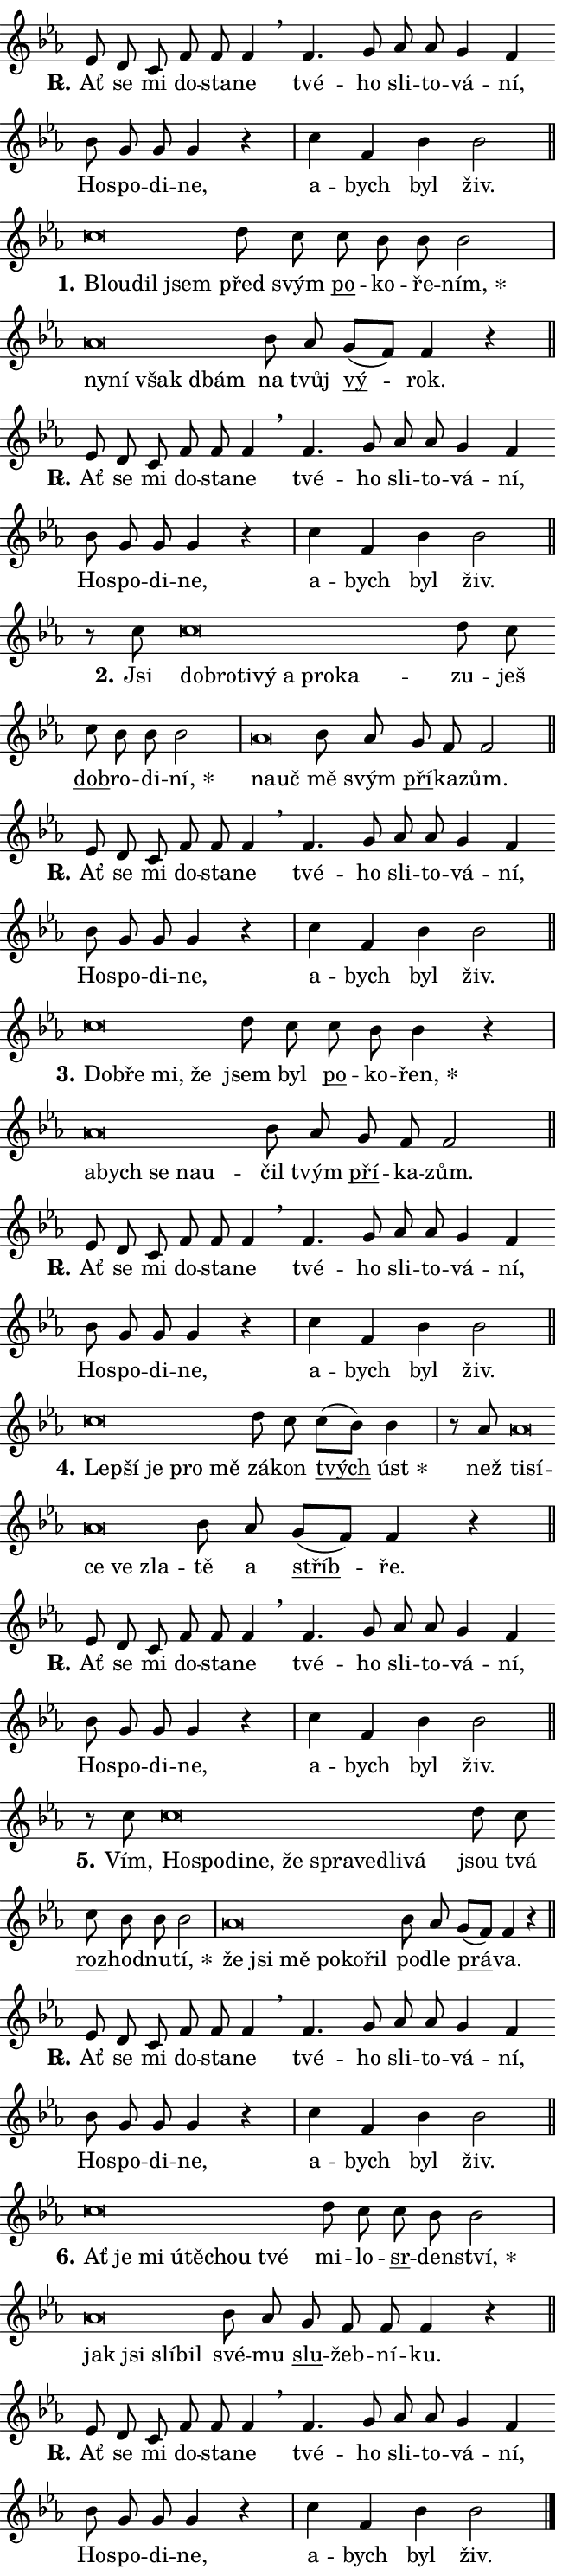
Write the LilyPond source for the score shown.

\version "2.24.0"
\header { tagline = "" }
\paper {
  indent = 0\cm
  top-margin = 0\cm
  right-margin = 0.13\cm % to fit lyric hyphens
  bottom-margin = 0\cm
  left-margin = 0\cm
  paper-width = 11\cm
  page-breaking = #ly:one-page-breaking
  system-system-spacing.basic-distance = #11
  score-system-spacing.basic-distance = #11
  ragged-last = ##f
}


%% Author: Thomas Morley
%% https://lists.gnu.org/archive/html/lilypond-user/2020-05/msg00002.html
#(define (line-position grob)
"Returns position of @var[grob} in current system:
   @code{'start}, if at first time-step
   @code{'end}, if at last time-step
   @code{'middle} otherwise
"
  (let* ((col (ly:item-get-column grob))
         (ln (ly:grob-object col 'left-neighbor))
         (rn (ly:grob-object col 'right-neighbor))
         (col-to-check-left (if (ly:grob? ln) ln col))
         (col-to-check-right (if (ly:grob? rn) rn col))
         (break-dir-left
           (and
             (ly:grob-property col-to-check-left 'non-musical #f)
             (ly:item-break-dir col-to-check-left)))
         (break-dir-right
           (and
             (ly:grob-property col-to-check-right 'non-musical #f)
             (ly:item-break-dir col-to-check-right))))
        (cond ((eqv? 1 break-dir-left) 'start)
              ((eqv? -1 break-dir-right) 'end)
              (else 'middle))))

#(define (tranparent-at-line-position vctor)
  (lambda (grob)
  "Relying on @code{line-position} select the relevant enry from @var{vctor}.
Used to determine transparency,"
    (case (line-position grob)
      ((end) (not (vector-ref vctor 0)))
      ((middle) (not (vector-ref vctor 1)))
      ((start) (not (vector-ref vctor 2))))))

noteHeadBreakVisibility =
#(define-music-function (break-visibility)(vector?)
"Makes @code{NoteHead}s transparent relying on @var{break-visibility}"
#{
  \override NoteHead.transparent =
    #(tranparent-at-line-position break-visibility)
#})

#(define delete-ledgers-for-transparent-note-heads
  (lambda (grob)
    "Reads whether a @code{NoteHead} is transparent.
If so this @code{NoteHead} is removed from @code{'note-heads} from
@var{grob}, which is supposed to be @code{LedgerLineSpanner}.
As a result ledgers are not printed for this @code{NoteHead}"
    (let* ((nhds-array (ly:grob-object grob 'note-heads))
           (nhds-list
             (if (ly:grob-array? nhds-array)
                 (ly:grob-array->list nhds-array)
                 '()))
           ;; Relies on the transparent-property being done before
           ;; Staff.LedgerLineSpanner.after-line-breaking is executed.
           ;; This is fragile ...
           (to-keep
             (remove
               (lambda (nhd)
                 (ly:grob-property nhd 'transparent #f))
               nhds-list)))
      ;; TODO find a better method to iterate over grob-arrays, similiar
      ;; to filter/remove etc for lists
      ;; For now rebuilt from scratch
      (set! (ly:grob-object grob 'note-heads)  '())
      (for-each
        (lambda (nhd)
          (ly:pointer-group-interface::add-grob grob 'note-heads nhd))
        to-keep))))

squashNotes = {
  \override NoteHead.X-extent = #'(-0.2 . 0.2)
  \override NoteHead.Y-extent = #'(-0.75 . 0)
  \override NoteHead.stencil =
    #(lambda (grob)
       (let ((pos (ly:grob-property grob 'staff-position)))
         (begin
           (if (< pos -7) (display "ERROR: Lower brevis then expected\n") (display ""))
           (if (<= pos -6) ly:text-interface::print ly:note-head::print))))
}
unSquashNotes = {
  \revert NoteHead.X-extent
  \revert NoteHead.Y-extent
  \revert NoteHead.stencil
}

hideNotes = \noteHeadBreakVisibility #begin-of-line-visible
unHideNotes = \noteHeadBreakVisibility #all-visible

% work-around for resetting accidentals
% https://lilypond.org/doc/v2.23/Documentation/notation/displaying-rhythms#unmetered-music
cadenzaMeasure = {
  \cadenzaOff
  \partial 1024 s1024
  \cadenzaOn
}

#(define-markup-command (accent layout props text) (markup?)
  "Underline accented syllable"
  (interpret-markup layout props
    #{\markup \override #'(offset . 4.3) \underline { #text }#}))

responsum = \markup \concat {
  "R" \hspace #-1.05 \path #0.1 #'((moveto 0 0.07) (lineto 0.9 0.8)) \hspace #0.05 "."
}

spaceSize = #0.6828661417322834 % exact space size for TeX Gyre Schola

\layout {
  \context {
    \Staff
    \remove "Time_signature_engraver"
    \override LedgerLineSpanner.after-line-breaking = #delete-ledgers-for-transparent-note-heads
  }
  \context {
    \Lyrics {
      \override LyricSpace.minimum-distance = \spaceSize
      \override LyricText.font-name = #"TeX Gyre Schola"
      \override LyricText.font-size = 1
      \override StanzaNumber.font-name = #"TeX Gyre Schola Bold"
      \override StanzaNumber.font-size = 1
    }
  }
  \context {
    \Score 
    \override NoteHead.text =
      #(lambda (grob) 
        (let ((pos (ly:grob-property grob 'staff-position)))
          #{\markup {
            \combine
              \halign #-0.55 \raise #(if (= pos -6) 0 0.5) \override #'(thickness . 2) \draw-line #'(3.2 . 0)
              \musicglyph "noteheads.sM1"
          }#}))
  }
}

% magnetic-lyrics.ily
%
%   written by
%     Jean Abou Samra <jean@abou-samra.fr>
%     Werner Lemberg <wl@gnu.org>
%
%   adapted by
%     Jiri Hon <jiri.hon@gmail.com>
%
% Version 2022-Apr-15

% https://www.mail-archive.com/lilypond-user@gnu.org/msg149350.html

#(define (Left_hyphen_pointer_engraver context)
   "Collect syllable-hyphen-syllable occurrences in lyrics and store
them in properties.  This engraver only looks to the left.  For
example, if the lyrics input is @code{foo -- bar}, it does the
following.

@itemize @bullet
@item
Set the @code{text} property of the @code{LyricHyphen} grob between
@q{foo} and @q{bar} to @code{foo}.

@item
Set the @code{left-hyphen} property of the @code{LyricText} grob with
text @q{foo} to the @code{LyricHyphen} grob between @q{foo} and
@q{bar}.
@end itemize

Use this auxiliary engraver in combination with the
@code{lyric-@/text::@/apply-@/magnetic-@/offset!} hook."
   (let ((hyphen #f)
         (text #f))
     (make-engraver
      (acknowledgers
       ((lyric-syllable-interface engraver grob source-engraver)
        (set! text grob)))
      (end-acknowledgers
       ((lyric-hyphen-interface engraver grob source-engraver)
        ;(when (not (grob::has-interface grob 'lyric-space-interface))
          (set! hyphen grob)));)
      ((stop-translation-timestep engraver)
       (when (and text hyphen)
         (ly:grob-set-object! text 'left-hyphen hyphen))
       (set! text #f)
       (set! hyphen #f)))))

#(define (lyric-text::apply-magnetic-offset! grob)
   "If the space between two syllables is less than the value in
property @code{LyricText@/.details@/.squash-threshold}, move the right
syllable to the left so that it gets concatenated with the left
syllable.

Use this function as a hook for
@code{LyricText@/.after-@/line-@/breaking} if the
@code{Left_@/hyphen_@/pointer_@/engraver} is active."
   (let ((hyphen (ly:grob-object grob 'left-hyphen #f)))
     (when hyphen
       (let ((left-text (ly:spanner-bound hyphen LEFT)))
         (when (grob::has-interface left-text 'lyric-syllable-interface)
           (let* ((common (ly:grob-common-refpoint grob left-text X))
                  (this-x-ext (ly:grob-extent grob common X))
                  (left-x-ext
                   (begin
                     ;; Trigger magnetism for left-text.
                     (ly:grob-property left-text 'after-line-breaking)
                     (ly:grob-extent left-text common X)))
                  ;; `delta` is the gap width between two syllables.
                  (delta (- (interval-start this-x-ext)
                            (interval-end left-x-ext)))
                  (details (ly:grob-property grob 'details))
                  (threshold (assoc-get 'squash-threshold details 0.2)))
             (when (< delta threshold)
               (let* (;; We have to manipulate the input text so that
                      ;; ligatures crossing syllable boundaries are not
                      ;; disabled.  For languages based on the Latin
                      ;; script this is essentially a beautification.
                      ;; However, for non-Western scripts it can be a
                      ;; necessity.
                      (lt (ly:grob-property left-text 'text))
                      (rt (ly:grob-property grob 'text))
                      (is-space (grob::has-interface hyphen 'lyric-space-interface))
                      (space (if is-space " " ""))
                      (extra-delta (if is-space spaceSize 0))
                      ;; Append new syllable.
                      (ltrt-space (if (and (string? lt) (string? rt))
                                (string-append lt space rt)
                                (make-concat-markup (list lt space rt))))
                      ;; Right-align `ltrt` to the right side.
                      (ltrt-space-markup (grob-interpret-markup
                               grob
                               (make-translate-markup
                                (cons (interval-length this-x-ext) 0)
                                (make-right-align-markup ltrt-space)))))
                 (begin
                   ;; Don't print `left-text`.
                   (ly:grob-set-property! left-text 'stencil #f)
                   ;; Set text and stencil (which holds all collected
                   ;; syllables so far) and shift it to the left.
                   (ly:grob-set-property! grob 'text ltrt-space)
                   (ly:grob-set-property! grob 'stencil ltrt-space-markup)
                   (ly:grob-translate-axis! grob (- (- delta extra-delta)) X))))))))))


#(define (lyric-hyphen::displace-bounds-first grob)
   ;; Make very sure this callback isn't triggered too early.
   (let ((left (ly:spanner-bound grob LEFT))
         (right (ly:spanner-bound grob RIGHT)))
     (ly:grob-property left 'after-line-breaking)
     (ly:grob-property right 'after-line-breaking)
     (ly:lyric-hyphen::print grob)))

squashThreshold = #0.4

\layout {
  \context {
    \Lyrics
    \consists #Left_hyphen_pointer_engraver
    \override LyricText.after-line-breaking =
      #lyric-text::apply-magnetic-offset!
    \override LyricHyphen.stencil = #lyric-hyphen::displace-bounds-first
    \override LyricText.details.squash-threshold = \squashThreshold
    \override LyricHyphen.minimum-distance = 0
    \override LyricHyphen.minimum-length = \squashThreshold
  }
}

squashText = \override LyricText.details.squash-threshold = 9999
unSquashText = \override LyricText.details.squash-threshold = \squashThreshold

leftText = \override LyricText.self-alignment-X = #LEFT
unLeftText = \revert LyricText.self-alignment-X

starOffset = #(lambda (grob) 
                (let ((x_offset (ly:self-alignment-interface::aligned-on-x-parent grob)))
                  (if (= x_offset 0) 0 (+ x_offset 1.2))))

star = #(define-music-function (syllable)(string?)
"Append star separator at the end of a syllable"
#{
  \once \override LyricText.X-offset = #starOffset
  \lyricmode { \markup {
    #syllable
    \override #'((font-name . "TeX Gyre Schola Bold")) \hspace #0.2 \lower #0.65 \larger "*"
  } }
#})

starAccent = #(define-music-function (syllable)(string?)
"Append star separator at the end of a syllable and make accent"
#{
  \once \override LyricText.X-offset = #starOffset
  \lyricmode { \markup {
    \accent #syllable
    \override #'((font-name . "TeX Gyre Schola Bold")) \hspace #0.2 \lower #0.65 \larger "*"
  } }
#})

breath = #(define-music-function (syllable)(string?)
"Append breathing indicator at the end of a syllable"
#{
  \lyricmode { \markup { #syllable "+" } }
#})

optionalBreath = #(define-music-function (syllable)(string?)
"Append optional breathing indicator at the end of a syllable"
#{
  \lyricmode { \markup { #syllable "(+)" } }
#})


\score {
    <<
        \new Voice = "melody" { \cadenzaOn \key es \major \relative { es'8 d c f f f4 \breathe \bar "" f4. g8 \bar "" as as \bar "" g4 f \bar "" bes8 g g g4 r \cadenzaMeasure \bar "|" c f, bes bes2 \cadenzaMeasure \bar "||" \break } }
        \new Lyrics \lyricsto "melody" { \lyricmode { \set stanza = \responsum
Ať se mi do -- sta -- ne tvé -- ho sli -- to -- vá -- ní, Ho -- spo -- di -- ne, a -- bych byl živ. } }
    >>
    \layout {}
}

\score {
    <<
        \new Voice = "melody" { \cadenzaOn \key es \major \relative { \squashNotes c''\breve*1/16 \hideNotes \breve*1/16 \breve*1/16 \bar "" \unHideNotes \unSquashNotes d8 c \bar "" c bes bes bes2 \cadenzaMeasure \bar "|" \squashNotes as\breve*1/16 \hideNotes \breve*1/16 \bar "" \breve*1/16 \breve*1/16 \bar "" \unHideNotes \unSquashNotes bes8 as \bar "" g[( f)] f4 r \cadenzaMeasure \bar "||" \break } }
        \new Lyrics \lyricsto "melody" { \lyricmode { \set stanza = "1."
\leftText Blou -- \squashText dil jsem \unLeftText \unSquashText před svým \markup \accent po -- ko -- ře -- \star ním, \leftText ny -- \squashText ní však dbám \unLeftText \unSquashText na tvůj \markup \accent vý -- rok. } }
    >>
    \layout {}
}

\score {
    <<
        \new Voice = "melody" { \cadenzaOn \key es \major \relative { es'8 d c f f f4 \breathe \bar "" f4. g8 \bar "" as as \bar "" g4 f \bar "" bes8 g g g4 r \cadenzaMeasure \bar "|" c f, bes bes2 \cadenzaMeasure \bar "||" \break } }
        \new Lyrics \lyricsto "melody" { \lyricmode { \set stanza = \responsum
Ať se mi do -- sta -- ne tvé -- ho sli -- to -- vá -- ní, Ho -- spo -- di -- ne, a -- bych byl živ. } }
    >>
    \layout {}
}

\score {
    <<
        \new Voice = "melody" { \cadenzaOn \key es \major \relative { r8 c''8 \squashNotes c\breve*1/16 \hideNotes \breve*1/16 \bar "" \breve*1/16 \bar "" \breve*1/16 \bar "" \breve*1/16 \bar "" \breve*1/16 \breve*1/16 \bar "" \unHideNotes \unSquashNotes d8 c \bar "" c bes bes bes2 \cadenzaMeasure \bar "|" \squashNotes as\breve*1/16 \hideNotes \breve*1/16 \bar "" \unHideNotes \unSquashNotes bes8 as \bar "" g f f2 \cadenzaMeasure \bar "||" \break } }
        \new Lyrics \lyricsto "melody" { \lyricmode { \set stanza = "2."
Jsi \leftText dob -- \squashText ro -- ti -- vý a pro -- ka -- \unLeftText \unSquashText zu -- ješ \markup \accent dob -- ro -- di -- \star ní, \leftText na -- \squashText uč \unLeftText \unSquashText mě svým \markup \accent pří -- ka -- zům. } }
    >>
    \layout {}
}

\score {
    <<
        \new Voice = "melody" { \cadenzaOn \key es \major \relative { es'8 d c f f f4 \breathe \bar "" f4. g8 \bar "" as as \bar "" g4 f \bar "" bes8 g g g4 r \cadenzaMeasure \bar "|" c f, bes bes2 \cadenzaMeasure \bar "||" \break } }
        \new Lyrics \lyricsto "melody" { \lyricmode { \set stanza = \responsum
Ať se mi do -- sta -- ne tvé -- ho sli -- to -- vá -- ní, Ho -- spo -- di -- ne, a -- bych byl živ. } }
    >>
    \layout {}
}

\score {
    <<
        \new Voice = "melody" { \cadenzaOn \key es \major \relative { \squashNotes c''\breve*1/16 \hideNotes \breve*1/16 \bar "" \breve*1/16 \breve*1/16 \bar "" \unHideNotes \unSquashNotes d8 c \bar "" c bes bes4 r \cadenzaMeasure \bar "|" \squashNotes as\breve*1/16 \hideNotes \breve*1/16 \bar "" \breve*1/16 \bar "" \breve*1/16 \breve*1/16 \bar "" \unHideNotes \unSquashNotes bes8 as \bar "" g f f2 \cadenzaMeasure \bar "||" \break } }
        \new Lyrics \lyricsto "melody" { \lyricmode { \set stanza = "3."
\leftText Dob -- \squashText ře mi, že \unLeftText \unSquashText jsem byl \markup \accent po -- ko -- \star řen, \leftText a -- \squashText bych se na -- u -- \unLeftText \unSquashText čil tvým \markup \accent pří -- ka -- zům. } }
    >>
    \layout {}
}

\score {
    <<
        \new Voice = "melody" { \cadenzaOn \key es \major \relative { es'8 d c f f f4 \breathe \bar "" f4. g8 \bar "" as as \bar "" g4 f \bar "" bes8 g g g4 r \cadenzaMeasure \bar "|" c f, bes bes2 \cadenzaMeasure \bar "||" \break } }
        \new Lyrics \lyricsto "melody" { \lyricmode { \set stanza = \responsum
Ať se mi do -- sta -- ne tvé -- ho sli -- to -- vá -- ní, Ho -- spo -- di -- ne, a -- bych byl živ. } }
    >>
    \layout {}
}

\score {
    <<
        \new Voice = "melody" { \cadenzaOn \key es \major \relative { \squashNotes c''\breve*1/16 \hideNotes \breve*1/16 \bar "" \breve*1/16 \bar "" \breve*1/16 \breve*1/16 \bar "" \unHideNotes \unSquashNotes d8 c \bar "" c[( bes)] bes4 \cadenzaMeasure \bar "|" r8 as8 \squashNotes as\breve*1/16 \hideNotes \breve*1/16 \bar "" \breve*1/16 \bar "" \breve*1/16 \breve*1/16 \bar "" \unHideNotes \unSquashNotes bes8 as \bar "" g[( f)] f4 r \cadenzaMeasure \bar "||" \break } }
        \new Lyrics \lyricsto "melody" { \lyricmode { \set stanza = "4."
\leftText Lep -- \squashText ší je pro mě \unLeftText \unSquashText zá -- kon \markup \accent tvých \star úst než \leftText ti -- \squashText sí -- ce ve zla -- \unLeftText \unSquashText tě a \markup \accent stříb -- ře. } }
    >>
    \layout {}
}

\score {
    <<
        \new Voice = "melody" { \cadenzaOn \key es \major \relative { es'8 d c f f f4 \breathe \bar "" f4. g8 \bar "" as as \bar "" g4 f \bar "" bes8 g g g4 r \cadenzaMeasure \bar "|" c f, bes bes2 \cadenzaMeasure \bar "||" \break } }
        \new Lyrics \lyricsto "melody" { \lyricmode { \set stanza = \responsum
Ať se mi do -- sta -- ne tvé -- ho sli -- to -- vá -- ní, Ho -- spo -- di -- ne, a -- bych byl živ. } }
    >>
    \layout {}
}

\score {
    <<
        \new Voice = "melody" { \cadenzaOn \key es \major \relative { r8 c''8 \squashNotes c\breve*1/16 \hideNotes \breve*1/16 \bar "" \breve*1/16 \bar "" \breve*1/16 \bar "" \breve*1/16 \bar "" \breve*1/16 \bar "" \breve*1/16 \bar "" \breve*1/16 \breve*1/16 \bar "" \unHideNotes \unSquashNotes d8 c \bar "" c bes bes bes2 \cadenzaMeasure \bar "|" \squashNotes as\breve*1/16 \hideNotes \breve*1/16 \bar "" \breve*1/16 \bar "" \breve*1/16 \bar "" \breve*1/16 \breve*1/16 \bar "" \unHideNotes \unSquashNotes bes8 as \bar "" g[( f)] f4 r \cadenzaMeasure \bar "||" \break } }
        \new Lyrics \lyricsto "melody" { \lyricmode { \set stanza = "5."
Vím, \leftText Ho -- \squashText spo -- di -- ne, že spra -- ve -- dli -- vá \unLeftText \unSquashText jsou tvá \markup \accent roz -- hod -- nu -- \star tí, \leftText že \squashText jsi mě po -- ko -- řil \unLeftText \unSquashText po -- dle \markup \accent prá -- va. } }
    >>
    \layout {}
}

\score {
    <<
        \new Voice = "melody" { \cadenzaOn \key es \major \relative { es'8 d c f f f4 \breathe \bar "" f4. g8 \bar "" as as \bar "" g4 f \bar "" bes8 g g g4 r \cadenzaMeasure \bar "|" c f, bes bes2 \cadenzaMeasure \bar "||" \break } }
        \new Lyrics \lyricsto "melody" { \lyricmode { \set stanza = \responsum
Ať se mi do -- sta -- ne tvé -- ho sli -- to -- vá -- ní, Ho -- spo -- di -- ne, a -- bych byl živ. } }
    >>
    \layout {}
}

\score {
    <<
        \new Voice = "melody" { \cadenzaOn \key es \major \relative { \squashNotes c''\breve*1/16 \hideNotes \breve*1/16 \bar "" \breve*1/16 \bar "" \breve*1/16 \bar "" \breve*1/16 \bar "" \breve*1/16 \breve*1/16 \bar "" \unHideNotes \unSquashNotes d8 c \bar "" c bes bes2 \cadenzaMeasure \bar "|" \squashNotes as\breve*1/16 \hideNotes \breve*1/16 \bar "" \breve*1/16 \breve*1/16 \bar "" \unHideNotes \unSquashNotes bes8 as \bar "" g f f f4 r \cadenzaMeasure \bar "||" \break } }
        \new Lyrics \lyricsto "melody" { \lyricmode { \set stanza = "6."
\leftText Ať \squashText je mi ú -- tě -- chou tvé \unLeftText \unSquashText mi -- lo -- \markup \accent sr -- den -- \star ství, \leftText jak \squashText jsi slí -- bil \unLeftText \unSquashText své -- mu \markup \accent slu -- žeb -- ní -- ku. } }
    >>
    \layout {}
}

\score {
    <<
        \new Voice = "melody" { \cadenzaOn \key es \major \relative { es'8 d c f f f4 \breathe \bar "" f4. g8 \bar "" as as \bar "" g4 f \bar "" bes8 g g g4 r \cadenzaMeasure \bar "|" c f, bes bes2 \cadenzaMeasure \bar "||" \break } \bar "|." }
        \new Lyrics \lyricsto "melody" { \lyricmode { \set stanza = \responsum
Ať se mi do -- sta -- ne tvé -- ho sli -- to -- vá -- ní, Ho -- spo -- di -- ne, a -- bych byl živ. } }
    >>
    \layout {}
}
